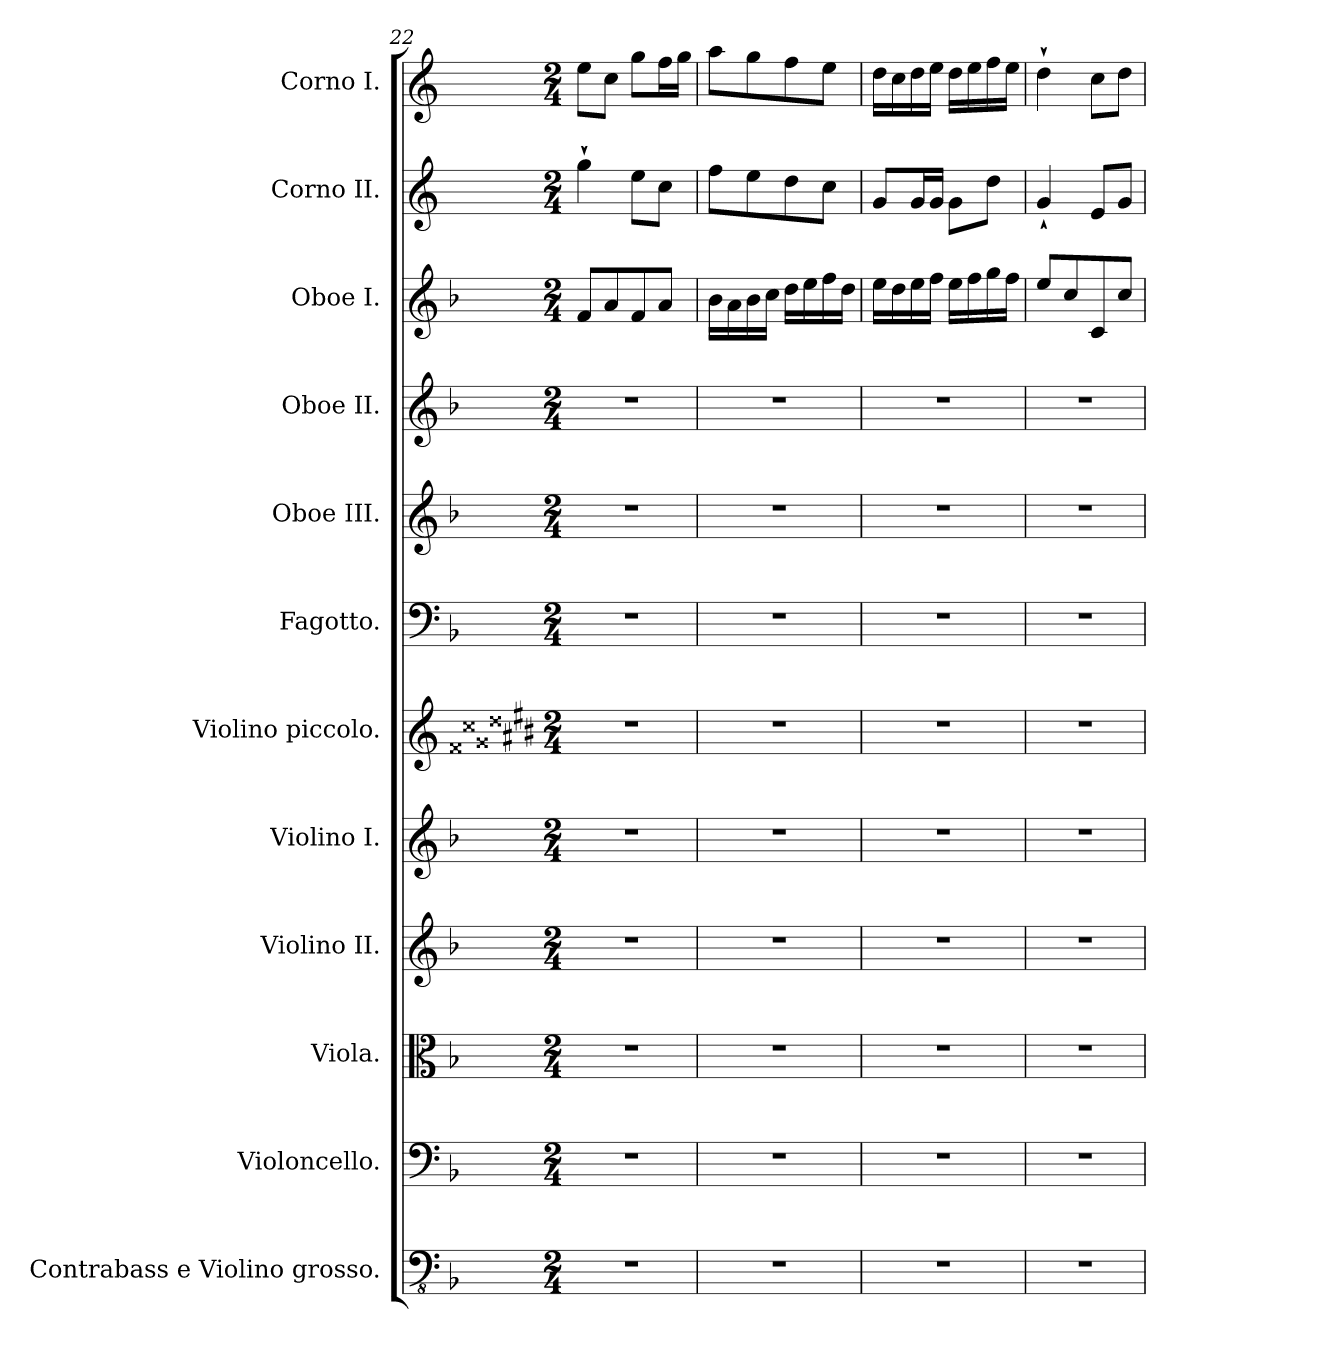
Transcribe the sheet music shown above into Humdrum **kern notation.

**kern	**kern	**kern	**kern	**kern	**kern	**kern	**kern	**kern	**kern	**kern	**kern
*part12	*part11	*part10	*part9	*part8	*part7	*part6	*part5	*part4	*part3	*part2	*part1
*staff12	*staff11	*staff10	*staff9	*staff8	*staff7	*staff6	*staff5	*staff4	*staff3	*staff2	*staff1
*I"Contrabass e Violino grosso.	*I"Violoncello.	*I"Viola.	*I"Violino II.	*I"Violino I.	*I"Violino piccolo.	*I"Fagotto.	*I"Oboe III.	*I"Oboe II.	*I"Oboe I.	*I"Corno II.	*I"Corno I.
*I'Cnb e Vln gr.	*I'Vlc.	*I'Vla.	*I'Vln II.	*I'Vln I.	*I'Vln picc.	*I'Fgt.	*I'Obe III.	*I'Obe II.	*I'Obe I.	*I'Crn II.	*I'Crn I.
*clefFv4	*clefF4	*clefC3	*clefG2	*clefG2	*clefG2	*clefF4	*clefG2	*clefG2	*clefG2	*clefG2	*clefG2
*ITrd7c12	*	*	*	*	*ITrd-1c-3	*	*	*	*	*ITrd4c7	*ITrd4c7
*k[b-]	*k[b-]	*k[b-]	*k[b-]	*k[b-]	*k[f##c##g##d##a#e#b#]	*k[b-]	*k[b-]	*k[b-]	*k[b-]	*k[b-]	*k[b-]
*M2/4	*M2/4	*M2/4	*M2/4	*M2/4	*M2/4	*M2/4	*M2/4	*M2/4	*M2/4	*M2/4	*M2/4
=22	=22	=22	=22	=22	=22	=22	=22	=22	=22	=22	=22
2r	2r	2r	2r	2r	2r	2r	2r	2r	8f/L	4cc`\	8a\L
.	.	.	.	.	.	.	.	.	8a/	.	8f\J
.	.	.	.	.	.	.	.	.	8f/	8a\L	8cc\L
.	.	.	.	.	.	.	.	.	8a/J	8f\J	16b-\L
.	.	.	.	.	.	.	.	.	.	.	16cc\JJ
=23	=23	=23	=23	=23	=23	=23	=23	=23	=23	=23	=23
2r	2r	2r	2r	2r	2r	2r	2r	2r	16b-\LL	8b-\L	8dd\L
.	.	.	.	.	.	.	.	.	16a\	.	.
.	.	.	.	.	.	.	.	.	16b-\	8a\	8cc\
.	.	.	.	.	.	.	.	.	16cc\JJ	.	.
.	.	.	.	.	.	.	.	.	16dd\LL	8g\	8b-\
.	.	.	.	.	.	.	.	.	16ee\	.	.
.	.	.	.	.	.	.	.	.	16ff\	8f\J	8a\J
.	.	.	.	.	.	.	.	.	16dd\JJ	.	.
=24	=24	=24	=24	=24	=24	=24	=24	=24	=24	=24	=24
2r	2r	2r	2r	2r	2r	2r	2r	2r	16ee\LL	8c/L	16g\LL
.	.	.	.	.	.	.	.	.	16dd\	.	16f\
.	.	.	.	.	.	.	.	.	16ee\	16c/L	16g\
.	.	.	.	.	.	.	.	.	16ff\JJ	16c/JJ	16a\JJ
.	.	.	.	.	.	.	.	.	16ee\LL	8c\L	16g\LL
.	.	.	.	.	.	.	.	.	16ff\	.	16a\
.	.	.	.	.	.	.	.	.	16gg\	8g\J	16b-\
.	.	.	.	.	.	.	.	.	16ff\JJ	.	16a\JJ
=25	=25	=25	=25	=25	=25	=25	=25	=25	=25	=25	=25
2r	2r	2r	2r	2r	2r	2r	2r	2r	8ee/L	4c`/	4g`\
.	.	.	.	.	.	.	.	.	8cc/	.	.
.	.	.	.	.	.	.	.	.	8c/	8A/L	8f\L
.	.	.	.	.	.	.	.	.	8cc/J	8c/J	8g\J
=	=	=	=	=	=	=	=	=	=	=	=
*-	*-	*-	*-	*-	*-	*-	*-	*-	*-	*-	*-
